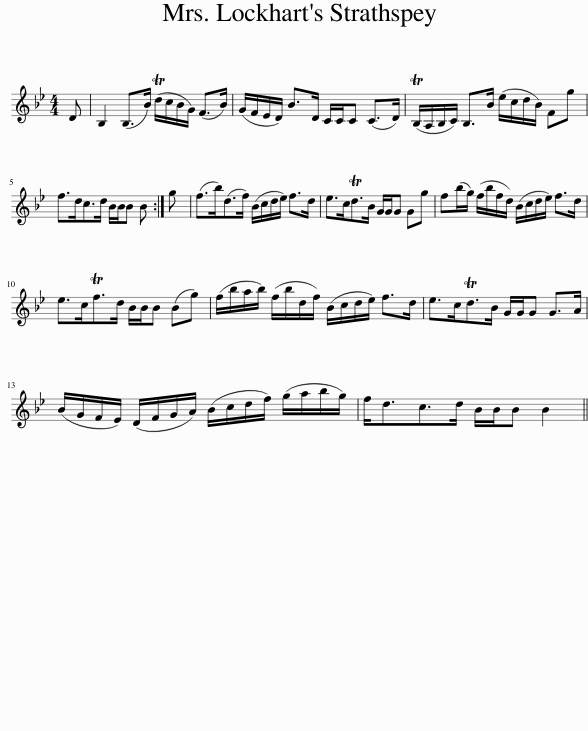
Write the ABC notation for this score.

X:1
L:1/8
M:4/4
I:linebreak $
K:Bb
V:1 treble
V:1
 D | B,2 (B,>B) (Td/c/B/G/) (F>B) | (G/F/E/D/) B>D C/C/C (C>D) | (TB,/A,/B,/C/) B,>B (e/c/d/B/) Fg |$ f>dc>d B/B/B B :| %5
 g | (f>b)(d>f) (B/c/d/e/) f>d | e>cTd>B G/G/G Gg | f(b/g/) (f/b/f/d/) (B/c/d/e/) f>d |$ e>cTf>d B/B/B (Bg) | %10
 (f/b/a/b/) (f/b/d/f/) (B/c/d/e/) f>d | e>cTd>B G/G/G G>A |$ (B/G/F/E/) (D/F/G/A/) (B/c/d/f/) (g/a/b/g/) | f<dc>d B/B/B B2 || %14
